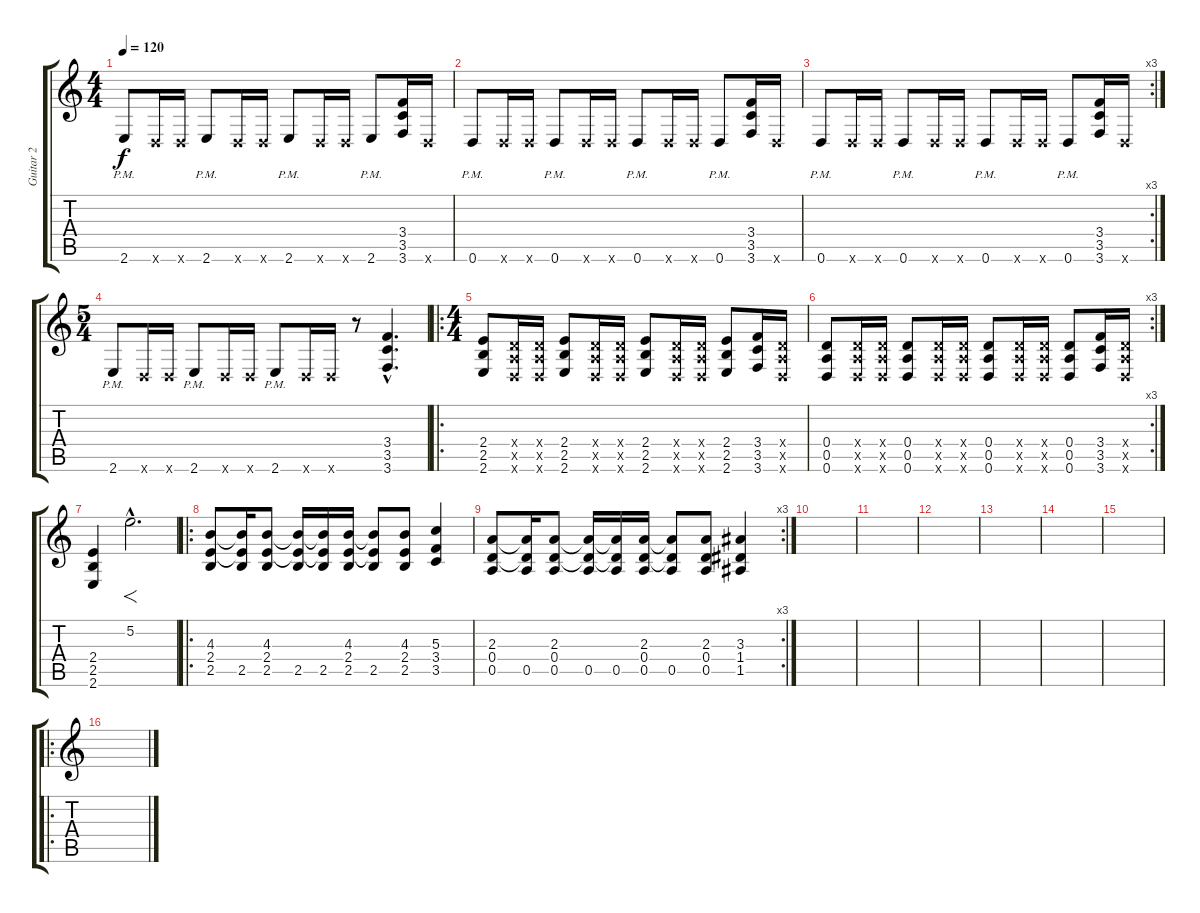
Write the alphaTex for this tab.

\track ("Guitar 2" "Guitar 2") {instrument distortionguitar}
\staff {score tabs}
\tuning (E4 B3 G3 D3 A2 D2) {hide}
\ts (4 4)
\tempo 120
\clef g2
\ks c
2.6{pm}.8{dy f} 0.6{x}.16 0.6{x}.16 2.6{pm}.8 0.6{x}.16 0.6{x}.16 2.6{pm}.8 0.6{x}.16 0.6{x}.16 2.6{pm}.8 (3.4 3.5 3.6).16 0.6{x}.16 |
0.6{pm}.8 0.6{x}.16 0.6{x}.16 0.6{pm}.8 0.6{x}.16 0.6{x}.16 0.6{pm}.8 0.6{x}.16 0.6{x}.16 0.6{pm}.8 (3.4 3.5 3.6).16 0.6{x}.16 |
\rc 3
0.6{pm}.8 0.6{x}.16 0.6{x}.16 0.6{pm}.8 0.6{x}.16 0.6{x}.16 0.6{pm}.8 0.6{x}.16 0.6{x}.16 0.6{pm}.8 (3.4 3.5 3.6).16 0.6{x}.16 |
\ts (5 4)
2.6{pm}.8 0.6{x}.16 0.6{x}.16 2.6{pm}.8 0.6{x}.16 0.6{x}.16 2.6{pm}.8 0.6{x}.16 0.6{x}.16 r.8 (3.4{hac} 3.5{hac} 3.6{hac}).4{d} |
\ro
\ts (4 4)
(2.4 2.5 2.6).8 (0.4{x} 0.5{x} 0.6{x}).16 (0.4{x} 0.5{x} 0.6{x}).16 (2.4 2.5 2.6).8 (0.4{x} 0.5{x} 0.6{x}).16 (0.4{x} 0.5{x} 0.6{x}).16 (2.4 2.5 2.6).8 (0.4{x} 0.5{x} 0.6{x}).16 (0.4{x} 0.5{x} 0.6{x}).16 (2.4 2.5 2.6).8 (3.4 3.5 3.6).16 (0.4{x} 0.5{x} 0.6{x}).16 |
\rc 3
(0.4 0.5 0.6).8 (0.4{x} 0.5{x} 0.6{x}).16 (0.4{x} 0.5{x} 0.6{x}).16 (0.4 0.5 0.6).8 (0.4{x} 0.5{x} 0.6{x}).16 (0.4{x} 0.5{x} 0.6{x}).16 (0.4 0.5 0.6).8 (0.4{x} 0.5{x} 0.6{x}).16 (0.4{x} 0.5{x} 0.6{x}).16 (0.4 0.5 0.6).8 (3.4 3.5 3.6).16 (0.4{x} 0.5{x} 0.6{x}).16 |
(2.4 2.5 2.6).4 5.2{hac}.2{f d} |
\ro
(4.3 2.4 2.5).8 (4.3{t} 2.4{t} 2.5).16 (4.3 2.4 2.5).8 (4.3{t} 2.4{t} 2.5).16 (4.3{t} 2.4{t} 2.5).16 (4.3 2.4 2.5).16 (4.3{t} 2.4{t} 2.5).8 (4.3 2.4 2.5).8 (5.3 3.4 3.5).4 |
\rc 3
(2.3 0.4 0.5).8 (2.3{t} 0.4{t} 0.5).16 (2.3 0.4 0.5).8 (2.3{t} 0.4{t} 0.5).16 (2.3{t} 0.4{t} 0.5).16 (2.3 0.4 0.5).16 (2.3{t} 0.4{t} 0.5).8 (2.3 0.4 0.5).8 (3.3 1.4 1.5).4 |
|
|
|
|
|
|
\ro
